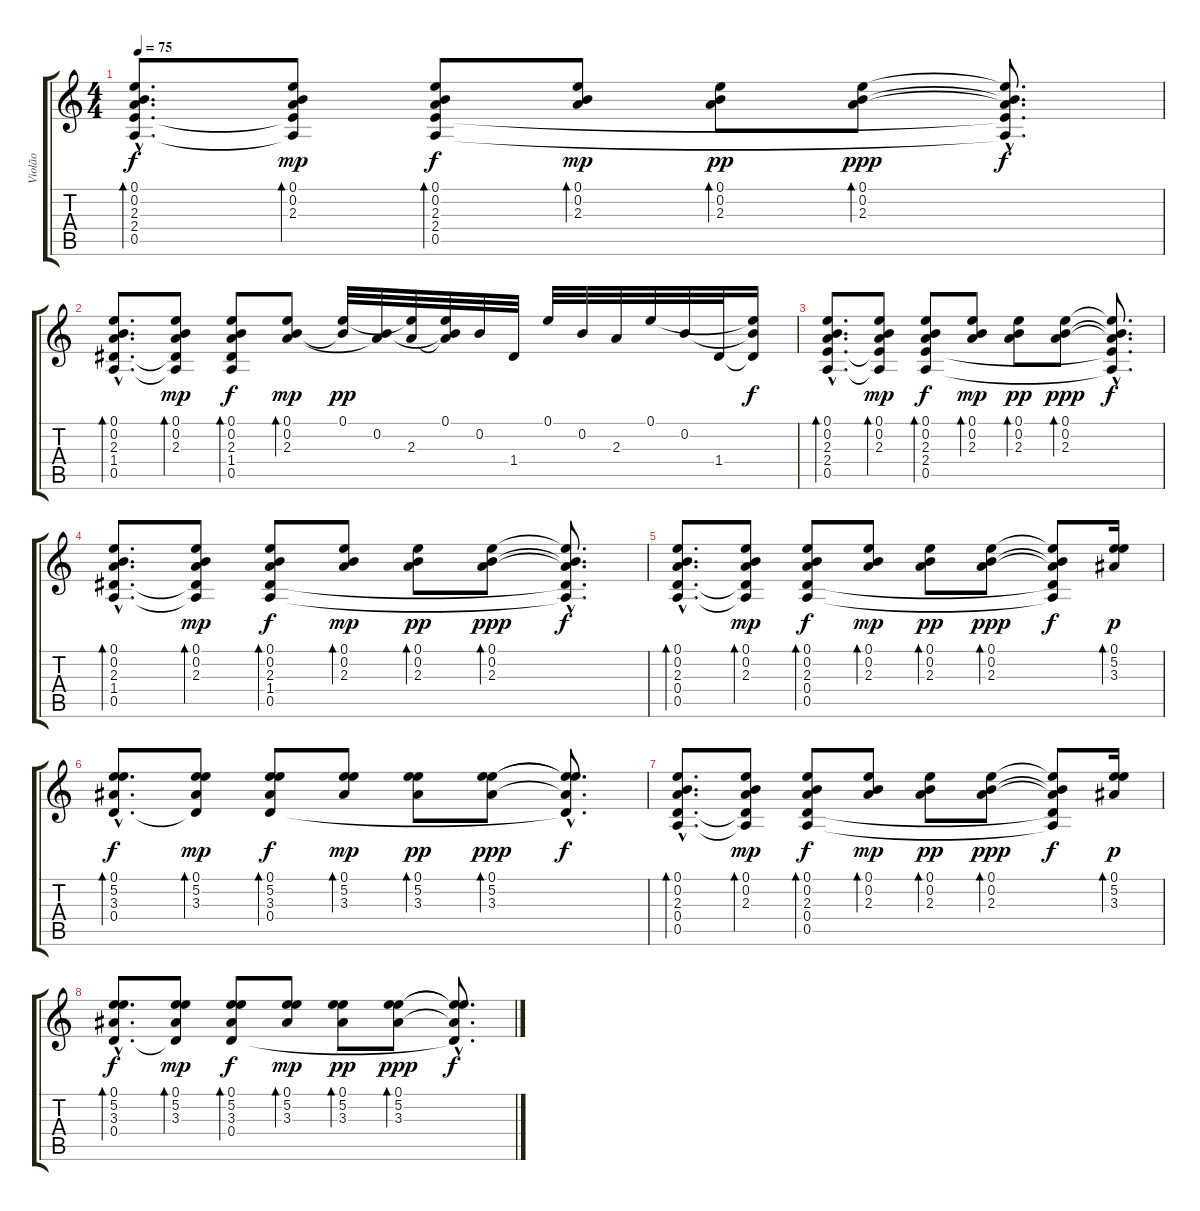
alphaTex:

\track ("Violão" "Violão") {instrument acousticguitarsteel}
\staff {score tabs}
\tuning (E4 B3 G3 D3 A2 E2) {hide}
\ts (4 4)
\tempo 75
\clef g2
\ks c
(0.1{hac} 0.2{hac} 2.3{hac} 2.4{hac} 0.5{hac}).8{d bd 240 dy f instrument acousticguitarsteel} (0.1 0.2 2.3 2.4{t} 0.5{t}).8{bd 60 dy mp} (0.1 0.2 2.3 2.4 0.5).8{bd 60 dy f} (0.1 0.2 2.3).8{bd 60 dy mp} (0.1 0.2 2.3).8{bd 60 dy pp} (0.1 0.2 2.3).8{bd 60 dy ppp} (0.1{hac t} 0.2{hac t} 2.3{hac t} 2.4{hac t} 0.5{hac t}).8{d dy f} |
(0.1{hac} 0.2{hac} 2.3{hac} 1.4{hac} 0.5{hac}).8{d bd 240} (0.1 0.2 2.3 1.4{t} 0.5{t}).8{bd 60 dy mp} (0.1 0.2 2.3 1.4 0.5).8{bd 60 dy f} (0.1 0.2 2.3).8{bd 60 dy mp} (0.1 0.2{t}).32{dy pp} (0.2 2.3{t}).32 (0.1{t} 2.3).32 (0.1 0.2{t} 2.3{t}).32 0.2.32 1.4.32 0.1.32 0.2.32 2.3.32 0.1.32 0.2.32 1.4.32 (0.1{t} 0.2{t} 1.4{t}).16{dy f} |
(0.1{hac} 0.2{hac} 2.3{hac} 2.4{hac} 0.5{hac}).8{d bd 240} (0.1 0.2 2.3 2.4{t} 0.5{t}).8{bd 60 dy mp} (0.1 0.2 2.3 2.4 0.5).8{bd 60 dy f} (0.1 0.2 2.3).8{bd 60 dy mp} (0.1 0.2 2.3).8{bd 60 dy pp} (0.1 0.2 2.3).8{bd 60 dy ppp} (0.1{hac t} 0.2{hac t} 2.3{hac t} 2.4{hac t} 0.5{hac t}).8{d dy f} |
(0.1{hac} 0.2{hac} 2.3{hac} 1.4{hac} 0.5{hac}).8{d bd 240 volume 3} (0.1 0.2 2.3 1.4{t} 0.5{t}).8{bd 60 dy mp} (0.1 0.2 2.3 1.4 0.5).8{bd 60 dy f} (0.1 0.2 2.3).8{bd 60 dy mp} (0.1 0.2 2.3).8{bd 60 dy pp} (0.1 0.2 2.3).8{bd 60 dy ppp} (0.1{hac t} 0.2{hac t} 2.3{hac t} 1.4{hac t} 0.5{hac t}).8{d dy f} |
(0.1{hac} 0.2{hac} 2.3{hac} 0.4{hac} 0.5{hac}).8{d bd 240 volume 6} (0.1 0.2 2.3 0.4{t} 0.5{t}).8{bd 60 dy mp} (0.1 0.2 2.3 0.4 0.5).8{bd 60 dy f} (0.1 0.2 2.3).8{bd 60 dy mp} (0.1 0.2 2.3).8{bd 60 dy pp} (0.1 0.2 2.3).8{bd 60 dy ppp} (0.1{t} 0.2{t} 2.3{t} 0.4{t} 0.5{t}).8{dy f} (0.1 5.2 3.3).16{bd 480 dy p} |
(0.1{hac} 5.2{hac} 3.3{hac} 0.4{hac}).8{d bd 240 dy f} (0.1 5.2 3.3 0.4{t}).8{bd 480 dy mp} (0.1 5.2 3.3 0.4).8{bd 480 dy f} (0.1 5.2 3.3).8{bd 480 dy mp} (0.1 5.2 3.3).8{bd 480 dy pp} (0.1 5.2 3.3).8{bd 480 dy ppp} (0.1{hac t} 5.2{hac t} 3.3{hac t} 0.4{hac t}).8{d dy f} |
(0.1{hac} 0.2{hac} 2.3{hac} 0.4{hac} 0.5{hac}).8{d bd 240} (0.1 0.2 2.3 0.4{t} 0.5{t}).8{bd 60 dy mp} (0.1 0.2 2.3 0.4 0.5).8{bd 60 dy f} (0.1 0.2 2.3).8{bd 60 dy mp} (0.1 0.2 2.3).8{bd 60 dy pp} (0.1 0.2 2.3).8{bd 60 dy ppp} (0.1{t} 0.2{t} 2.3{t} 0.4{t} 0.5{t}).8{dy f} (0.1 5.2 3.3).16{bd 480 dy p} |
(0.1{hac} 5.2{hac} 3.3{hac} 0.4{hac}).8{d bd 240 dy f} (0.1 5.2 3.3 0.4{t}).8{bd 480 dy mp} (0.1 5.2 3.3 0.4).8{bd 480 dy f} (0.1 5.2 3.3).8{bd 480 dy mp} (0.1 5.2 3.3).8{bd 480 dy pp} (0.1 5.2 3.3).8{bd 480 dy ppp} (0.1{hac t} 5.2{hac t} 3.3{hac t} 0.4{hac t}).8{d dy f}
